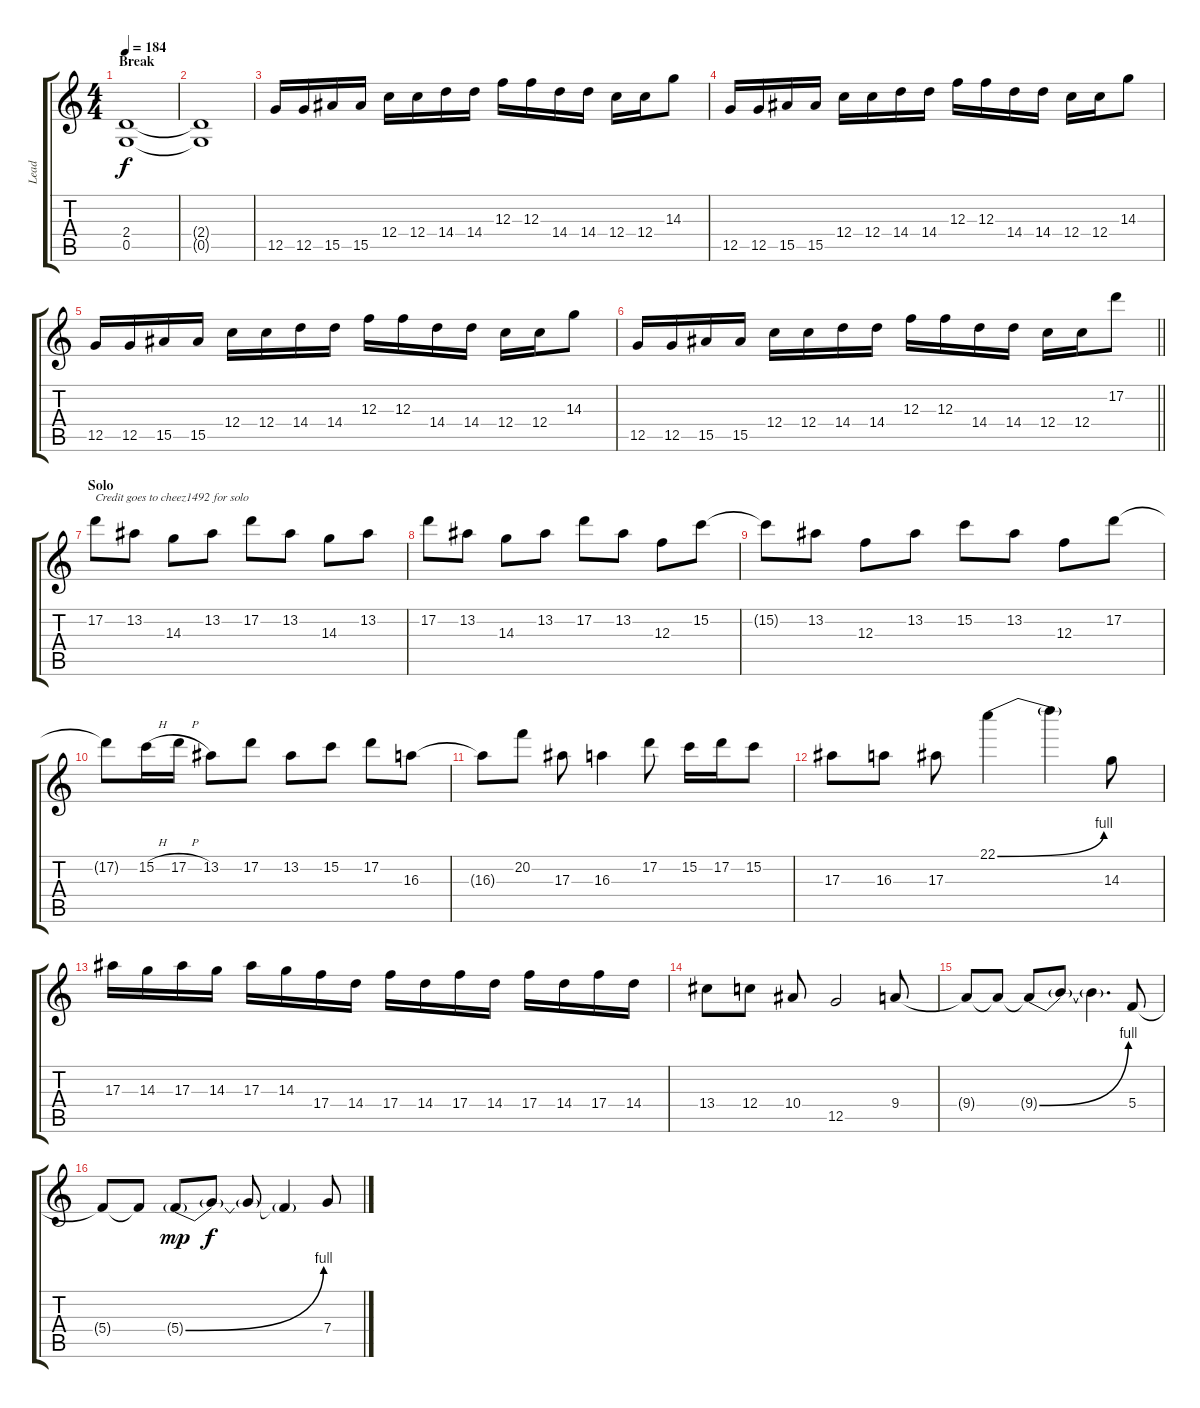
\track ("Lead" "Lead") {instrument distortionguitar}
\staff {score tabs}
\tuning (D4 A3 F3 C3 G2 D2) {hide}
\ts (4 4)
\section ("" "Break")
\tempo 184
\clef g2
\ks c
(2.4{t} 0.5{t}).1{dy f} |
(2.4{t} 0.5{t}).1 |
12.5.16 12.5.16 15.5.16 15.5.16 12.4.16 12.4.16 14.4.16 14.4.16 12.3.16 12.3.16 14.4.16 14.4.16 12.4.16 12.4.16 14.3.8 |
12.5.16 12.5.16 15.5.16 15.5.16 12.4.16 12.4.16 14.4.16 14.4.16 12.3.16 12.3.16 14.4.16 14.4.16 12.4.16 12.4.16 14.3.8 |
12.5.16 12.5.16 15.5.16 15.5.16 12.4.16 12.4.16 14.4.16 14.4.16 12.3.16 12.3.16 14.4.16 14.4.16 12.4.16 12.4.16 14.3.8 |
\barLineRight lightlight
12.5.16 12.5.16 15.5.16 15.5.16 12.4.16 12.4.16 14.4.16 14.4.16 12.3.16 12.3.16 14.4.16 14.4.16 12.4.16 12.4.16 17.2.8 |
\section ("" "Solo")
17.2.8{txt "Credit goes to cheez1492 for solo"} 13.2.8 14.3.8 13.2.8 17.2.8 13.2.8 14.3.8 13.2.8 |
17.2.8 13.2.8 14.3.8 13.2.8 17.2.8 13.2.8 12.3.8 15.2.8 |
15.2{t}.8 13.2.8 12.3.8 13.2.8 15.2.8 13.2.8 12.3.8 17.2.8 |
17.2{t}.8 15.2{h}.16 17.2{h}.16 13.2.8 17.2.8 13.2.8 15.2.8 17.2.8 16.3.8 |
16.3{t}.8 20.2.8 17.3.8 16.3.4 17.2.8 15.2.16 17.2.16 15.2.8 |
17.3.8 16.3.8 17.3.8 22.1{be (bend 0 0 60 4)}.4 22.1{t}.4 14.3.8 |
17.3.16 14.3.16 17.3.16 14.3.16 17.3.16 14.3.16 17.4.16 14.4.16 17.4.16 14.4.16 17.4.16 14.4.16 17.4.16 14.4.16 17.4.16 14.4.16 |
13.4.8 12.4.8 10.4.8 12.5.2 9.4.8 |
9.4{t}.8 9.4{t}.8 9.4{be (bend 0 0 60 4) t}.8 9.4{t}.8 9.4{t}.4{d} 5.4.8 |
5.4{t}.8 5.4{t}.8 5.4{be (bend 0 0 60 4) g}.8{dy mp} 5.4{t}.8{dy f} 5.4{t}.8 5.4{t}.4 7.4.8
